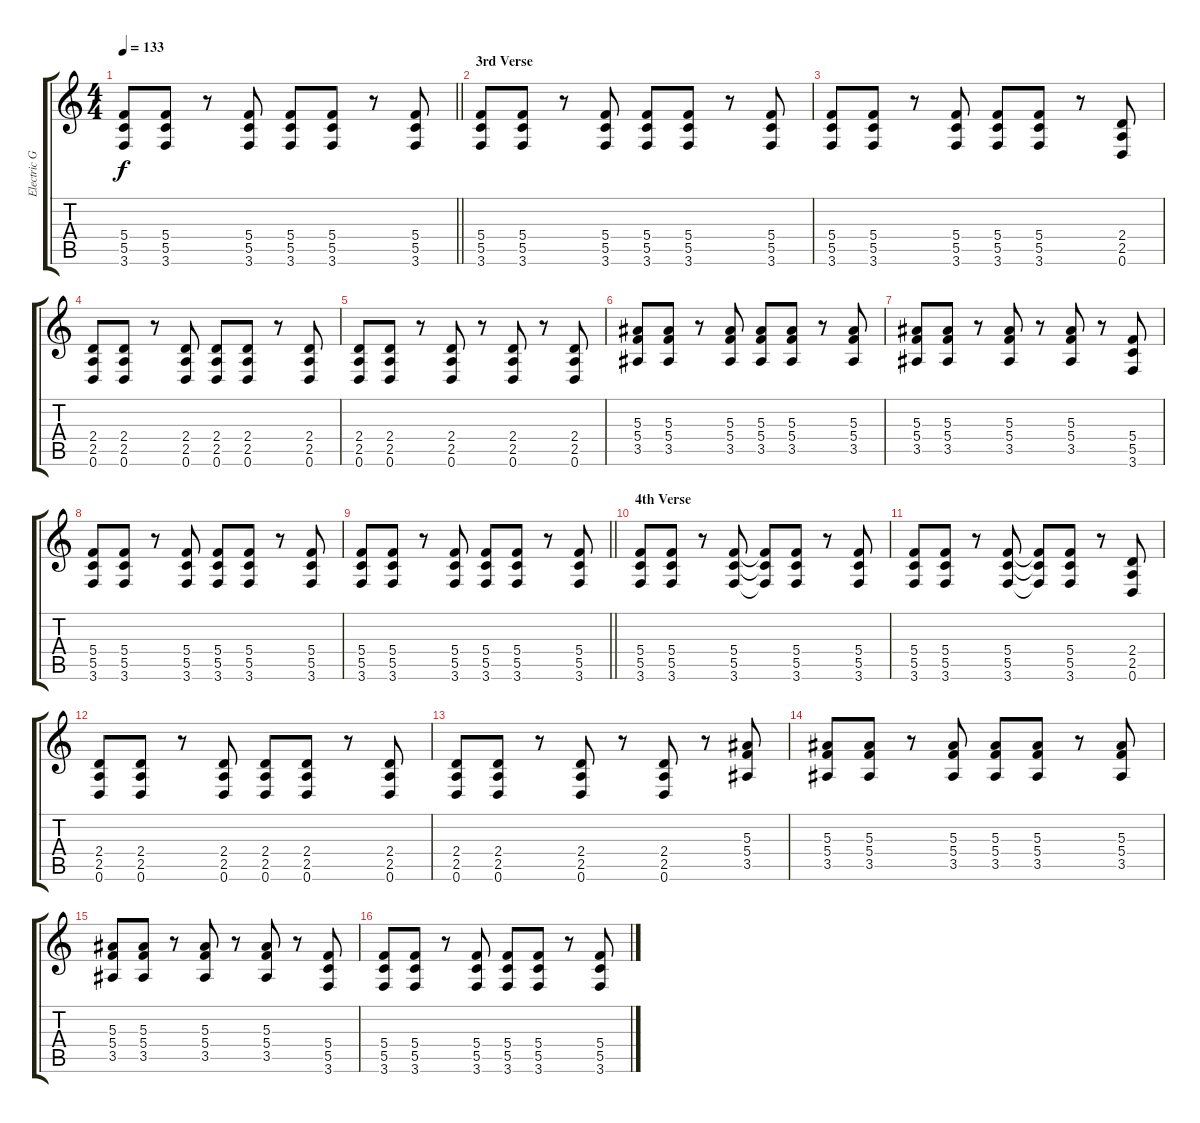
\track ("Electric Guitar 2 (Kirk)" "Electric G") {instrument distortionguitar}
\staff {score tabs}
\tuning (D4 A3 F3 C3 G2 D2) {hide}
\ts (4 4)
\tempo 133
\clef g2
\barLineRight lightlight
\ks c
(5.4 5.5 3.6).8{dy f} (5.4 5.5 3.6).8 r.8 (5.4 5.5 3.6).8 (5.4 5.5 3.6).8 (5.4 5.5 3.6).8 r.8 (5.4 5.5 3.6).8 |
\section ("" "3rd Verse")
(5.4 5.5 3.6).8 (5.4 5.5 3.6).8 r.8 (5.4 5.5 3.6).8 (5.4 5.5 3.6).8 (5.4 5.5 3.6).8 r.8 (5.4 5.5 3.6).8 |
(5.4 5.5 3.6).8 (5.4 5.5 3.6).8 r.8 (5.4 5.5 3.6).8 (5.4 5.5 3.6).8 (5.4 5.5 3.6).8 r.8 (2.4 2.5 0.6).8 |
(2.4 2.5 0.6).8 (2.4 2.5 0.6).8 r.8 (2.4 2.5 0.6).8 (2.4 2.5 0.6).8 (2.4 2.5 0.6).8 r.8 (2.4 2.5 0.6).8 |
(2.4 2.5 0.6).8 (2.4 2.5 0.6).8 r.8 (2.4 2.5 0.6).8 r.8 (2.4 2.5 0.6).8 r.8 (2.4 2.5 0.6).8 |
(5.3 5.4 3.5).8 (5.3 5.4 3.5).8 r.8 (5.3 5.4 3.5).8 (5.3 5.4 3.5).8 (5.3 5.4 3.5).8 r.8 (5.3 5.4 3.5).8 |
(5.3 5.4 3.5).8 (5.3 5.4 3.5).8 r.8 (5.3 5.4 3.5).8 r.8 (5.3 5.4 3.5).8 r.8 (5.4 5.5 3.6).8 |
(5.4 5.5 3.6).8 (5.4 5.5 3.6).8 r.8 (5.4 5.5 3.6).8 (5.4 5.5 3.6).8 (5.4 5.5 3.6).8 r.8 (5.4 5.5 3.6).8 |
\barLineRight lightlight
(5.4 5.5 3.6).8 (5.4 5.5 3.6).8 r.8 (5.4 5.5 3.6).8 (5.4 5.5 3.6).8 (5.4 5.5 3.6).8 r.8 (5.4 5.5 3.6).8 |
\section ("" "4th Verse")
(5.4 5.5 3.6).8 (5.4 5.5 3.6).8 r.8 (5.4 5.5 3.6).8 (5.4{t} 5.5{t} 3.6{t}).8 (5.4 5.5 3.6).8 r.8 (5.4 5.5 3.6).8 |
(5.4 5.5 3.6).8 (5.4 5.5 3.6).8 r.8 (5.4 5.5 3.6).8 (5.4{t} 5.5{t} 3.6{t}).8 (5.4 5.5 3.6).8 r.8 (2.4 2.5 0.6).8 |
(2.4 2.5 0.6).8 (2.4 2.5 0.6).8 r.8 (2.4 2.5 0.6).8 (2.4 2.5 0.6).8 (2.4 2.5 0.6).8 r.8 (2.4 2.5 0.6).8 |
(2.4 2.5 0.6).8 (2.4 2.5 0.6).8 r.8 (2.4 2.5 0.6).8 r.8 (2.4 2.5 0.6).8 r.8 (5.3 5.4 3.5).8 |
(5.3 5.4 3.5).8 (5.3 5.4 3.5).8 r.8 (5.3 5.4 3.5).8 (5.3 5.4 3.5).8 (5.3 5.4 3.5).8 r.8 (5.3 5.4 3.5).8 |
(5.3 5.4 3.5).8 (5.3 5.4 3.5).8 r.8 (5.3 5.4 3.5).8 r.8 (5.3 5.4 3.5).8 r.8 (5.4 5.5 3.6).8 |
(5.4 5.5 3.6).8 (5.4 5.5 3.6).8 r.8 (5.4 5.5 3.6).8 (5.4 5.5 3.6).8 (5.4 5.5 3.6).8 r.8 (5.4 5.5 3.6).8
